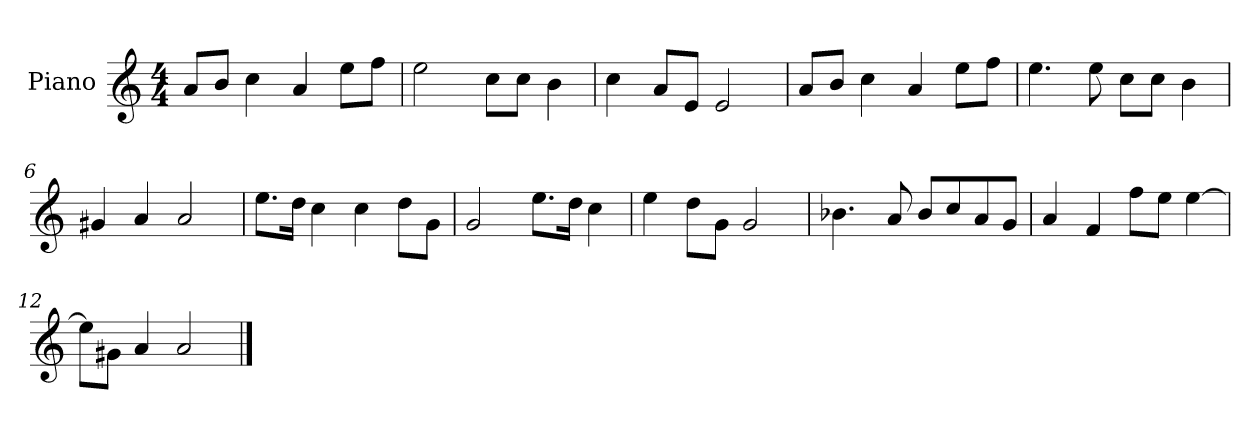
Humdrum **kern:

**kern
*part1
*staff1
*I"Piano
*I'P-no
*clefG2
*k[]
*M4/4
*MM90
=1
8a/L
8b/J
4cc\
4a/
8ee\L
8ff\J
=2
2ee\
8cc\L
8cc\J
4b\
=3
4cc\
8a/L
8e/J
2e/
=4
8a/L
8b/J
4cc\
4a/
8ee\L
8ff\J
=5
4.ee\
8ee\
8cc\L
8cc\J
4b\
=6
4g#X/
4a/
2a/
=7
8.ee\L
16dd\Jk
4cc\
4cc\
8dd\L
8g\J
!!LO:LB:g=z
=8
2g/
8.ee\L
16dd\Jk
4cc\
=9
4ee\
8dd\L
8g\J
2g/
=10
4.b-X\
8a/
8b-/L
8cc/
8a/
8g/J
=11
4a/
4f/
8ff\L
8ee\J
[4ee\
=12
8ee\L]
8g#X\J
4a/
2a/
==
*-
